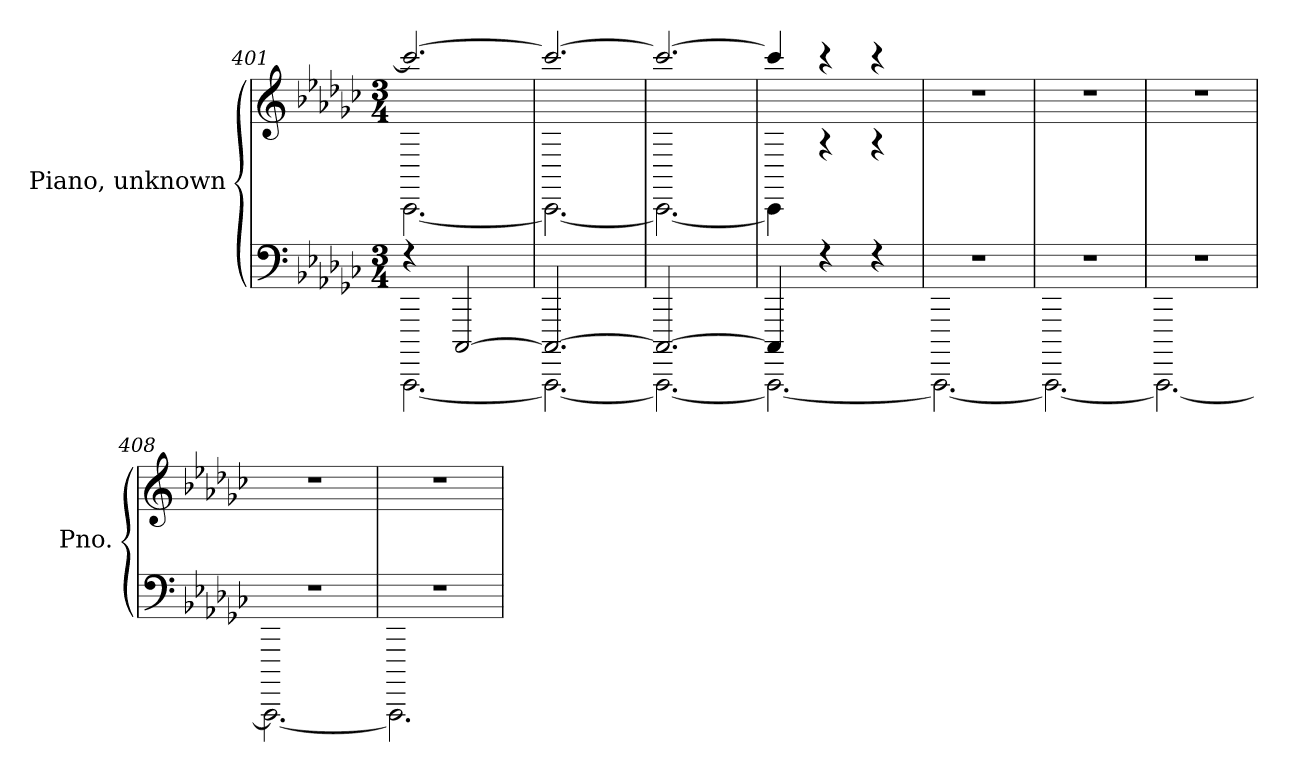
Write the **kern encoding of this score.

**kern	**kern
*part1	*part1
*staff2	*staff1
*I"Piano, unknown	*
*I'Pno.	*
*clefF4	*clefG2
*k[b-e-a-d-g-c-]	*k[b-e-a-d-g-c-]
*M3/4	*M3/4
=401	=401
*^	*^
4r	[2.CCCC-\	2.ccc-/_	[2.CC-\
[2CCC-/	.	.	.
=402	=402	=402	=402
2.CCC-/_	2.CCCC-\_	2.ccc-/_	2.CC-\_
=403	=403	=403	=403
2.CCC-/_	2.CCCC-\_	2.ccc-/_	2.CC-\_
=404	=404	=404	=404
4CCC-/]	2.CCCC-\_	4ccc-/]	4CC-\]
4r	.	4r	4r
4r	.	4r	4r
*	*	*v	*v
!!LO:LB:g=z
=405	=405	=405
2.r	2.CCCC-\_	2.r
=406	=406	=406
2.r	2.CCCC-\_	2.r
=407	=407	=407
2.r	2.CCCC-\_	2.r
=408	=408	=408
2.r	2.CCCC-\_	2.r
=409	=409	=409
2.r	2.CCCC-\]	2.r
*v	*v	*
=	=
*-	*-
